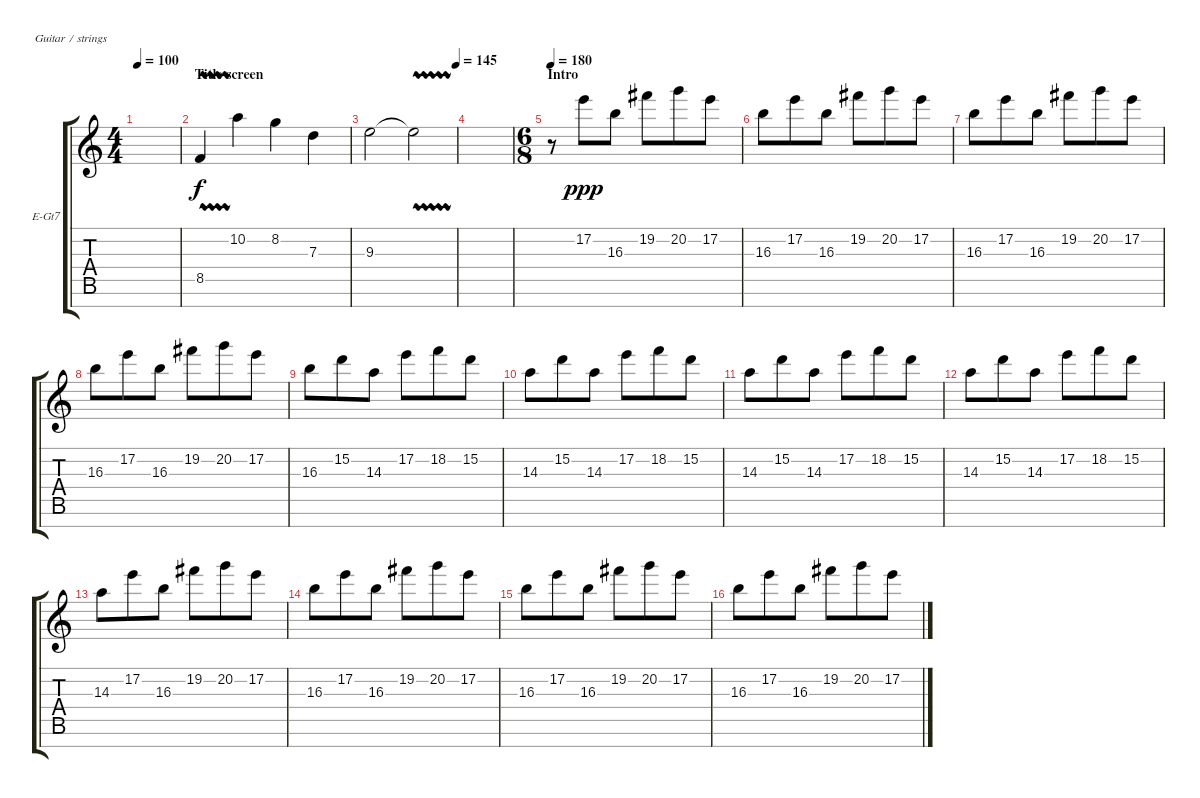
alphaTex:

\defaultSystemsLayout 4
\bracketExtendMode groupsimilarinstruments
\firstSystemTrackNameOrientation horizontal
\otherSystemsTrackNameOrientation horizontal
\track ("Electric Guitar" "E-Gt7") {instrument overdrivenguitar}
\staff {score tabs}
\tuning (E4 B3 G3 D3 A2 E2 B1)
\ts (4 4)
\tempo 100
\clef g2
\scale
0.487395
\ks c
|
\section ("" "Title screen")
\scale
0.256303 8.5{vw}.4 10.2.4 8.2.4 7.3.4 |
\tempo (145 1)
\scale
0.256303 9.3.2 9.3{vw t}.2 |
\scale
0.256303 |
\ts (6 8)
\section ("" "Intro")
\tempo 180
\scale
0.487395 r.8 17.2.8{dy ppp} 16.3.8 19.2.8 20.2.8 17.2.8 |
\scale
0.256303 16.3.8 17.2.8 16.3.8 19.2.8 20.2.8 17.2.8 |
\scale
0.333333 16.3.8 17.2.8 16.3.8 19.2.8 20.2.8 17.2.8 |
\scale
0.333333 16.3.8 17.2.8 16.3.8 19.2.8 20.2.8 17.2.8 |
\scale
0.333333 16.3.8 15.2.8 14.3.8 17.2.8 18.2.8 15.2.8 |
\scale
0.333333 14.3.8 15.2.8 14.3.8 17.2.8 18.2.8 15.2.8 |
\scale
0.333333 14.3.8 15.2.8 14.3.8 17.2.8 18.2.8 15.2.8 |
\scale
0.333333 14.3.8 15.2.8 14.3.8 17.2.8 18.2.8 15.2.8 |
\scale
0.333333 14.3.8 17.2.8 16.3.8 19.2.8 20.2.8 17.2.8 |
\scale
0.333333 16.3.8 17.2.8 16.3.8 19.2.8 20.2.8 17.2.8 |
\scale
0.333333 16.3.8 17.2.8 16.3.8 19.2.8 20.2.8 17.2.8 |
\scale
0.333333 16.3.8 17.2.8 16.3.8 19.2.8 20.2.8 17.2.8
